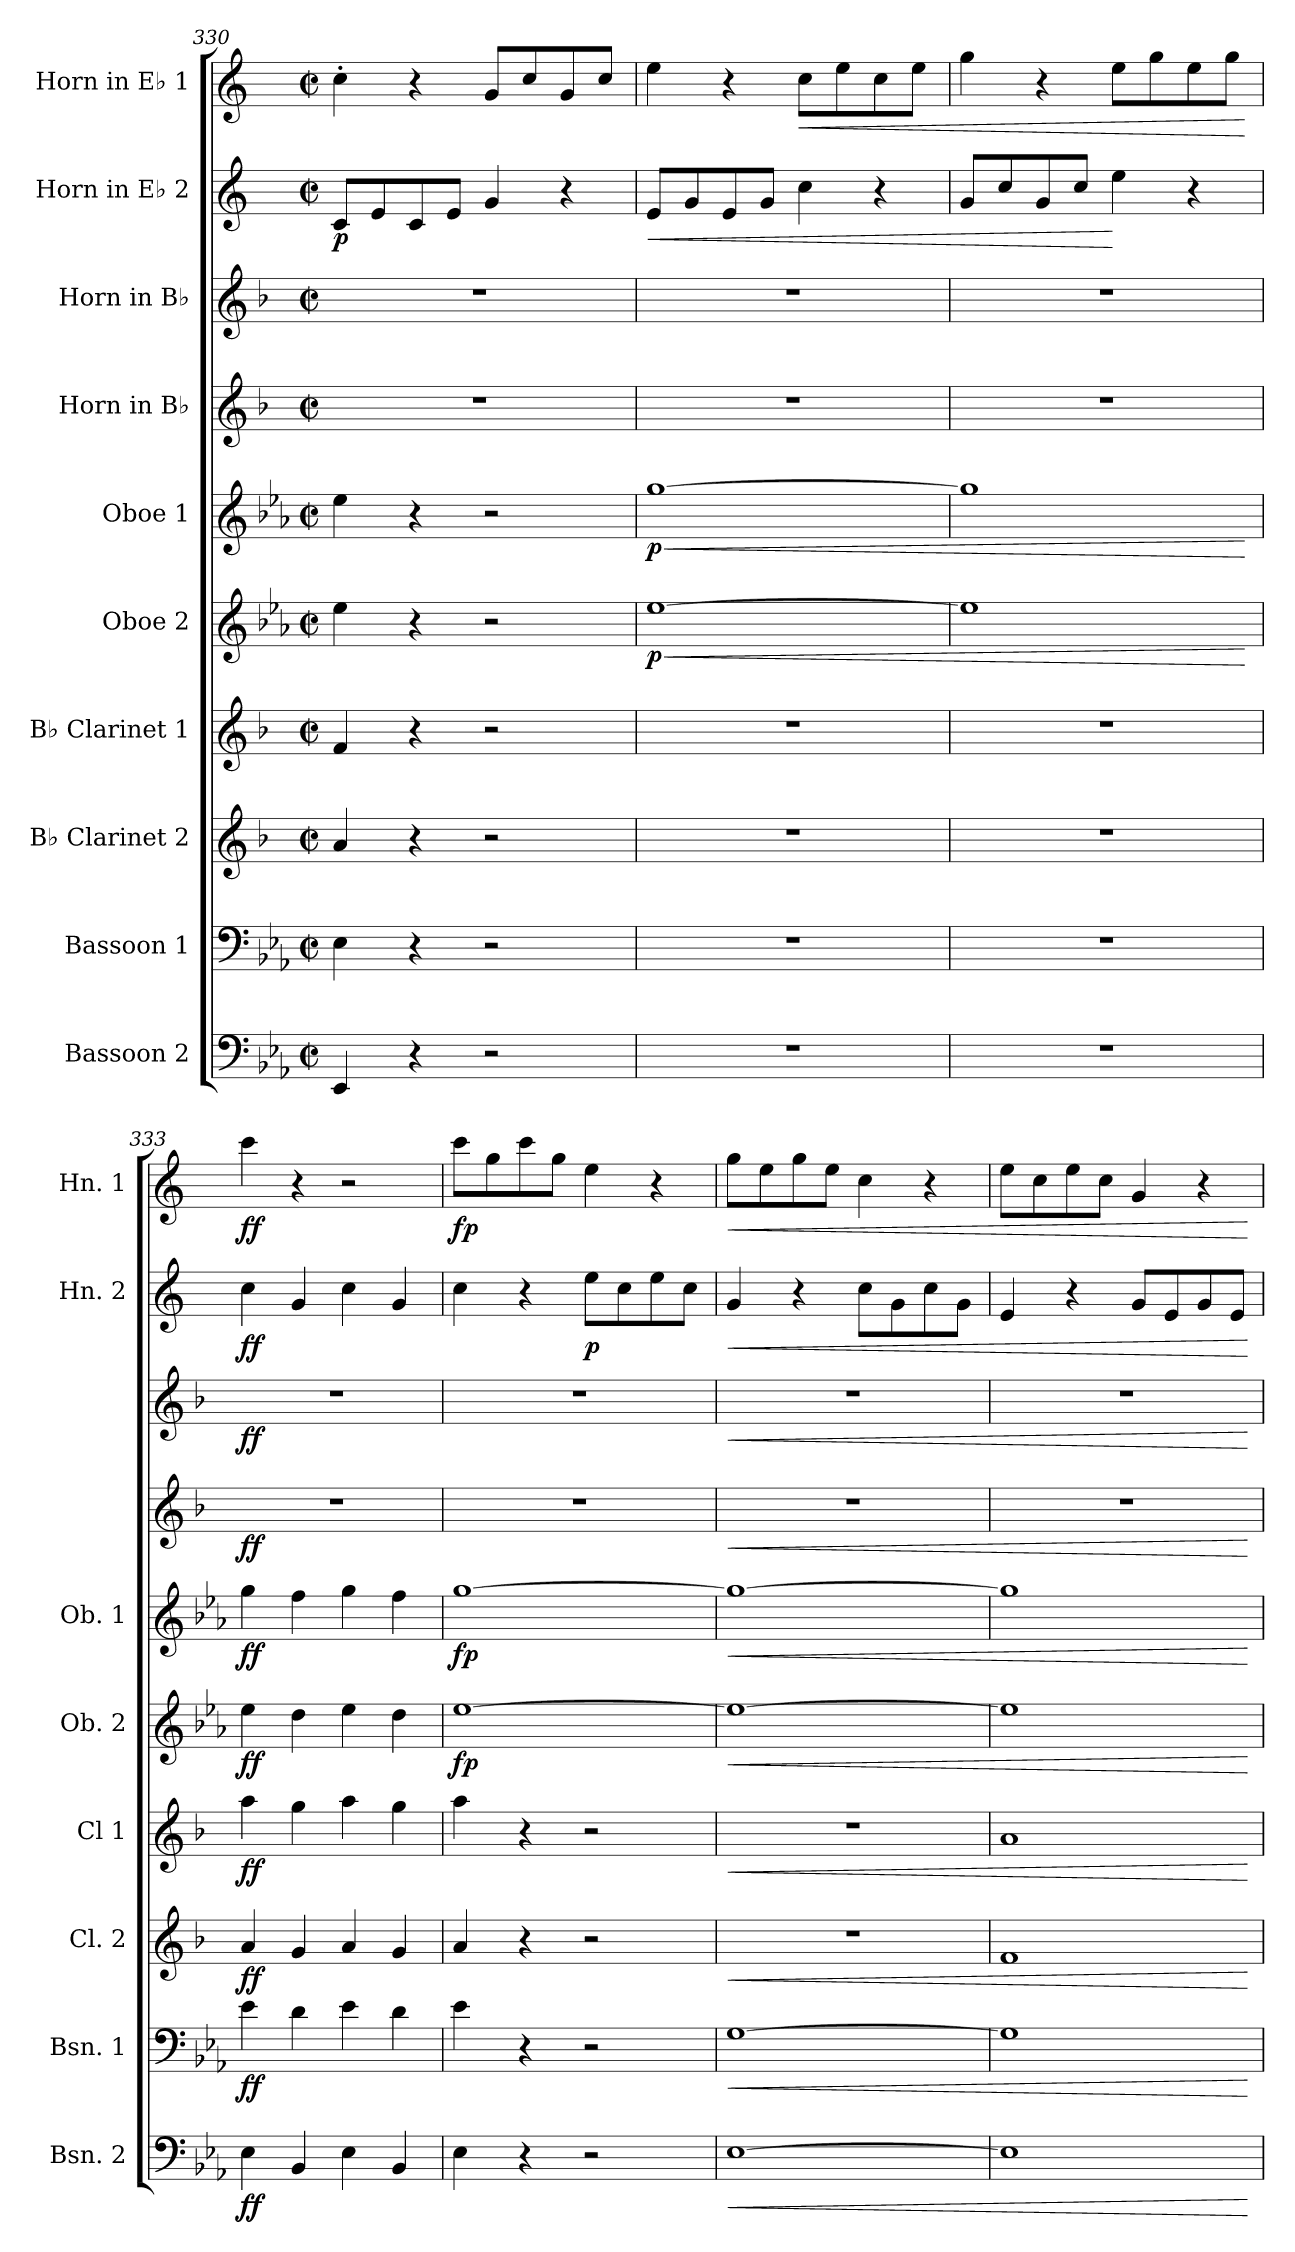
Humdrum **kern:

**kern	**dynam	**kern	**dynam	**kern	**dynam	**kern	**dynam	**kern	**dynam	**kern	**dynam	**kern	**dynam	**kern	**dynam	**kern	**dynam	**kern	**dynam
*part10	*part10	*part9	*part9	*part8	*part8	*part7	*part7	*part6	*part6	*part5	*part5	*part4	*part4	*part3	*part3	*part2	*part2	*part1	*part1
*staff10	*staff10	*staff9	*staff9	*staff8	*staff8	*staff7	*staff7	*staff6	*staff6	*staff5	*staff5	*staff4	*staff4	*staff3	*staff3	*staff2	*staff2	*staff1	*staff1
*I"Bassoon 2	*	*I"Bassoon 1	*	*I"B♭ Clarinet 2	*	*I"B♭ Clarinet 1	*	*I"Oboe 2	*	*I"Oboe 1	*	*I"Horn in B♭	*	*I"Horn in B♭	*	*I"Horn in E♭ 2	*	*I"Horn in E♭ 1	*
*I'Bsn. 2	*	*I'Bsn. 1	*	*I'Cl. 2	*	*I'Cl 1	*	*I'Ob. 2	*	*I'Ob. 1	*	*	*	*	*	*I'Hn. 2	*	*I'Hn. 1	*
*clefF4	*	*clefF4	*	*clefG2	*	*clefG2	*	*clefG2	*	*clefG2	*	*clefG2	*	*clefG2	*	*clefG2	*	*clefG2	*
*	*	*	*	*ITrd1c2	*	*ITrd1c2	*	*	*	*	*	*ITrd1c2	*	*ITrd1c2	*	*ITrd5c9	*	*ITrd5c9	*
*k[b-e-a-]	*	*k[b-e-a-]	*	*k[b-e-a-]	*	*k[b-e-a-]	*	*k[b-e-a-]	*	*k[b-e-a-]	*	*k[b-e-a-]	*	*k[b-e-a-]	*	*k[b-e-a-]	*	*k[b-e-a-]	*
*M2/2	*	*M2/2	*	*M2/2	*	*M2/2	*	*M2/2	*	*M2/2	*	*M2/2	*	*M2/2	*	*M2/2	*	*M2/2	*
*met(c|)	*	*met(c|)	*	*met(c|)	*	*met(c|)	*	*met(c|)	*	*met(c|)	*	*met(c|)	*	*met(c|)	*	*met(c|)	*	*met(c|)	*
=330	=330	=330	=330	=330	=330	=330	=330	=330	=330	=330	=330	=330	=330	=330	=330	=330	=330	=330	=330
!	!	!	!	!	!	!	!	!	!	!	!	!	!	!	!	!	!LO:DY:b	!	!
4EE-/	.	4E-\	.	4g/	.	4e-/	.	4ee-\	.	4ee-\	.	1r	.	1r	.	8E-/L	p	4e-'\	.
.	.	.	.	.	.	.	.	.	.	.	.	.	.	.	.	8G/	.	.	.
4r	.	4r	.	4r	.	4r	.	4r	.	4r	.	.	.	.	.	8E-/	.	4r	.
.	.	.	.	.	.	.	.	.	.	.	.	.	.	.	.	8G/J	.	.	.
2r	.	2r	.	2r	.	2r	.	2r	.	2r	.	.	.	.	.	4B-/	.	8B-/L	.
.	.	.	.	.	.	.	.	.	.	.	.	.	.	.	.	.	.	8e-/	.
.	.	.	.	.	.	.	.	.	.	.	.	.	.	.	.	4r	.	8B-/	.
.	.	.	.	.	.	.	.	.	.	.	.	.	.	.	.	.	.	8e-/J	.
=331	=331	=331	=331	=331	=331	=331	=331	=331	=331	=331	=331	=331	=331	=331	=331	=331	=331	=331	=331
!	!	!	!	!	!	!	!	!	!LO:HP:b	!	!LO:HP:b	!	!	!	!	!	!LO:HP:b	!	!
!	!	!	!	!	!	!	!	!	!LO:DY:n=1:b	!	!LO:DY:n=1:b	!	!	!	!	!	!	!	!
1r	.	1r	.	1r	.	1r	.	[1ee-	< p	[1gg	< p	1r	.	1r	.	8G/L	<	4g\	.
.	.	.	.	.	.	.	.	.	.	.	.	.	.	.	.	8B-/	.	.	.
.	.	.	.	.	.	.	.	.	.	.	.	.	.	.	.	8G/	.	4r	.
.	.	.	.	.	.	.	.	.	.	.	.	.	.	.	.	8B-/J	.	.	.
!	!	!	!	!	!	!	!	!	!	!	!	!	!	!	!	!	!	!	!LO:HP:b
.	.	.	.	.	.	.	.	.	.	.	.	.	.	.	.	4e-\	.	8e-\L	<
.	.	.	.	.	.	.	.	.	.	.	.	.	.	.	.	.	.	8g\	.
.	.	.	.	.	.	.	.	.	.	.	.	.	.	.	.	4r	.	8e-\	.
.	.	.	.	.	.	.	.	.	.	.	.	.	.	.	.	.	.	8g\J	.
=332	=332	=332	=332	=332	=332	=332	=332	=332	=332	=332	=332	=332	=332	=332	=332	=332	=332	=332	=332
1r	.	1r	.	1r	.	1r	.	1ee-]	.	1gg]	.	1r	.	1r	.	8B-/L	.	4b-\	.
.	.	.	.	.	.	.	.	.	.	.	.	.	.	.	.	8e-/	.	.	.
.	.	.	.	.	.	.	.	.	.	.	.	.	.	.	.	8B-/	.	4r	.
.	.	.	.	.	.	.	.	.	.	.	.	.	.	.	.	8e-/J	.	.	.
.	.	.	.	.	.	.	.	.	.	.	.	.	.	.	.	4g\	[	8g\L	.
.	.	.	.	.	.	.	.	.	.	.	.	.	.	.	.	.	.	8b-\	.
.	.	.	.	.	.	.	.	.	.	.	.	.	.	.	.	4r	.	8g\	.
.	.	.	.	.	.	.	.	.	.	.	.	.	.	.	.	.	.	8b-\J	.
.	.	.	.	.	.	.	.	.	[	.	[	.	.	.	.	.	.	.	[
=333	=333	=333	=333	=333	=333	=333	=333	=333	=333	=333	=333	=333	=333	=333	=333	=333	=333	=333	=333
!	!LO:DY:b	!	!LO:DY:b	!	!LO:DY:b	!	!LO:DY:b	!	!LO:DY:b	!	!LO:DY:b	!	!LO:DY:b	!	!LO:DY:b	!	!LO:DY:b	!	!LO:DY:b
4E-\	ff	4e-\	ff	4g/	ff	4gg\	ff	4ee-\	ff	4gg\	ff	1r	ff	1r	ff	4e-\	ff	4ee-\	ff
4BB-/	.	4d\	.	4f/	.	4ff\	.	4dd\	.	4ff\	.	.	.	.	.	4B-/	.	4r	.
4E-\	.	4e-\	.	4g/	.	4gg\	.	4ee-\	.	4gg\	.	.	.	.	.	4e-\	.	2r	.
4BB-/	.	4d\	.	4f/	.	4ff\	.	4dd\	.	4ff\	.	.	.	.	.	4B-/	.	.	.
!!LO:PB:g=z
=334	=334	=334	=334	=334	=334	=334	=334	=334	=334	=334	=334	=334	=334	=334	=334	=334	=334	=334	=334
!	!	!	!	!	!	!	!	!	!LO:DY:b	!	!LO:DY:b	!	!	!	!	!	!	!	!LO:DY:b
4E-\	.	4e-\	.	4g/	.	4gg\	.	[1ee-	fp	[1gg	fp	1r	.	1r	.	4e-\	.	8ee-\L	fp
.	.	.	.	.	.	.	.	.	.	.	.	.	.	.	.	.	.	8b-\	.
4r	.	4r	.	4r	.	4r	.	.	.	.	.	.	.	.	.	4r	.	8ee-\	.
.	.	.	.	.	.	.	.	.	.	.	.	.	.	.	.	.	.	8b-\J	.
!	!	!	!	!	!	!	!	!	!	!	!	!	!	!	!	!	!LO:DY:b	!	!
2r	.	2r	.	2r	.	2r	.	.	.	.	.	.	.	.	.	8g\L	p	4g\	.
.	.	.	.	.	.	.	.	.	.	.	.	.	.	.	.	8e-\	.	.	.
.	.	.	.	.	.	.	.	.	.	.	.	.	.	.	.	8g\	.	4r	.
.	.	.	.	.	.	.	.	.	.	.	.	.	.	.	.	8e-\J	.	.	.
=335	=335	=335	=335	=335	=335	=335	=335	=335	=335	=335	=335	=335	=335	=335	=335	=335	=335	=335	=335
!	!LO:HP:b	!	!LO:HP:b	!	!LO:HP:b	!	!LO:HP:b	!	!LO:HP:b	!	!LO:HP:b	!	!LO:HP:b	!	!LO:HP:b	!	!LO:HP:b	!	!LO:HP:b
[1E-	<	[1G	<	1r	<	1r	<	1ee-_	<	1gg_	<	1r	<	1r	<	4B-/	<	8b-\L	<
.	.	.	.	.	.	.	.	.	.	.	.	.	.	.	.	.	.	8g\	.
.	.	.	.	.	.	.	.	.	.	.	.	.	.	.	.	4r	.	8b-\	.
.	.	.	.	.	.	.	.	.	.	.	.	.	.	.	.	.	.	8g\J	.
.	.	.	.	.	.	.	.	.	.	.	.	.	.	.	.	8e-\L	.	4e-\	.
.	.	.	.	.	.	.	.	.	.	.	.	.	.	.	.	8B-\	.	.	.
.	.	.	.	.	.	.	.	.	.	.	.	.	.	.	.	8e-\	.	4r	.
.	.	.	.	.	.	.	.	.	.	.	.	.	.	.	.	8B-\J	.	.	.
=336	=336	=336	=336	=336	=336	=336	=336	=336	=336	=336	=336	=336	=336	=336	=336	=336	=336	=336	=336
1E-]	.	1G]	.	1e-	.	1g	.	1ee-]	.	1gg]	.	1r	.	1r	.	4G/	.	8g\L	.
.	.	.	.	.	.	.	.	.	.	.	.	.	.	.	.	.	.	8e-\	.
.	.	.	.	.	.	.	.	.	.	.	.	.	.	.	.	4r	.	8g\	.
.	.	.	.	.	.	.	.	.	.	.	.	.	.	.	.	.	.	8e-\J	.
.	.	.	.	.	.	.	.	.	.	.	.	.	.	.	.	8B-/L	.	4B-/	.
.	.	.	.	.	.	.	.	.	.	.	.	.	.	.	.	8G/	.	.	.
.	.	.	.	.	.	.	.	.	.	.	.	.	.	.	.	8B-/	.	4r	.
.	.	.	.	.	.	.	.	.	.	.	.	.	.	.	.	8G/J	.	.	.
.	[	.	[	.	[	.	[	.	[	.	[	.	[	.	[	.	[	.	[
=	=	=	=	=	=	=	=	=	=	=	=	=	=	=	=	=	=	=	=
*-	*-	*-	*-	*-	*-	*-	*-	*-	*-	*-	*-	*-	*-	*-	*-	*-	*-	*-	*-
